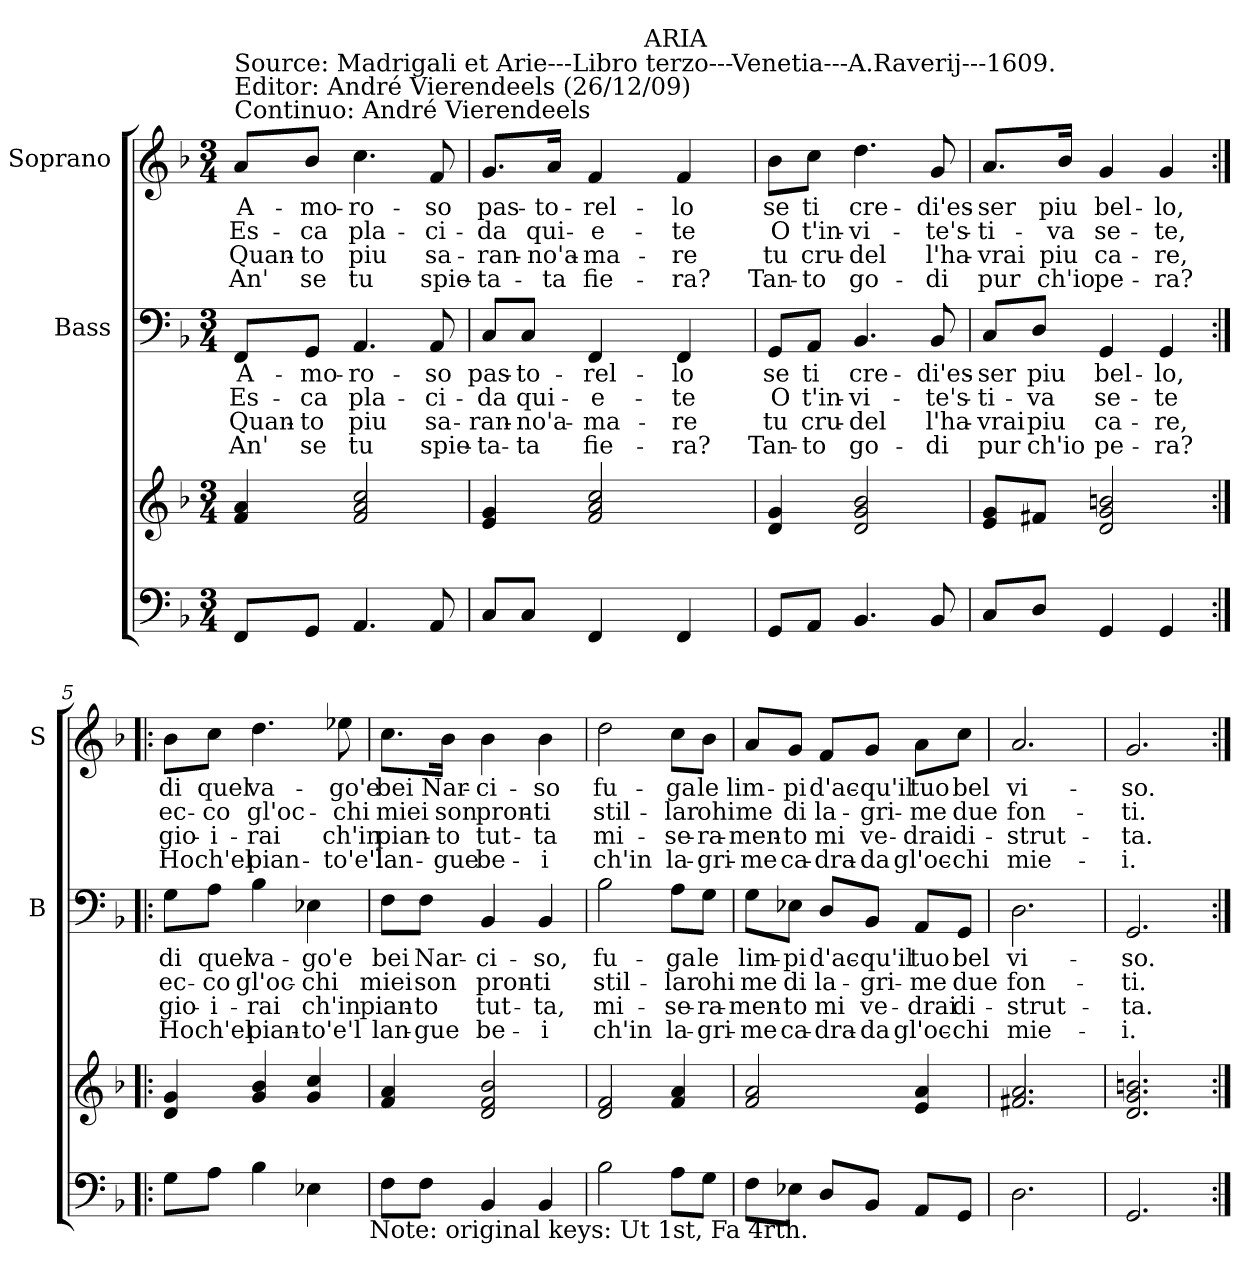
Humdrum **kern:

**kern	**kern	**kern	**text	**text	**text	**text	**kern	**text	**text	**text	**text
*part3	*part3	*part2	*part2	*part2	*part2	*part2	*part1	*part1	*part1	*part1	*part1
*staff4	*staff3	*staff2	*staff2	*staff2	*staff2	*staff2	*staff1	*staff1	*staff1	*staff1	*staff1
*	*	*I"Bass	*	*	*	*	*I"Soprano	*	*	*	*
*	*	*I'B	*	*	*	*	*I'S	*	*	*	*
*clefF4	*clefG2	*clefF4	*	*	*	*	*clefG2	*	*	*	*
*k[b-]	*k[b-]	*k[b-]	*	*	*	*	*k[b-]	*	*	*	*
*F:	*F:	*F:	*	*	*	*	*F:	*	*	*	*
*M3/4	*M3/4	*M3/4	*	*	*	*	*M3/4	*	*	*	*
=1	=1	=1	=1	=1	=1	=1	=1	=1	=1	=1	=1
!	!	!	!	!	!	!	!LO:TX:a:t=Source&colon; Madrigali et Arie---Libro terzo---Venetia---A.Raverij---1609.\nEditor&colon; André Vierendeels (26/12/09)\nContinuo&colon; André Vierendeels	!	!	!	!
8FF/L	4f/ 4a/	8FF/L	A-	Es-	Quan-	An'	8a/L	A-	Es-	Quan-	An'
8GG/J	.	8GG/J	-mo-	-ca	-to	se	8b-/J	-mo-	-ca	-to	se
4.AA/	2f/ 2a/ 2cc/	4.AA/	-ro-	pla-	piu	tu	4.cc\	-ro-	pla-	piu	tu
8AA/	.	8AA/	-so	-ci-	sa-	spie-	8f/	-so	-ci-	sa-	spie-
=2	=2	=2	=2	=2	=2	=2	=2	=2	=2	=2	=2
*	*	*	*	*	*	*	*^	*	*	*	*
8C/L	4e/ 4g/	8C/L	pas-	-da	-ran-	-ta-	8.g/L	4ryy	pas-	-da	-ran-	-ta-
8C/J	.	8C/J	-to-	qui-	-no'a-	-ta	.	.	.	.	.	.
.	.	.	.	.	.	.	16a/Jk	.	-to-	qui-	-no'a-	-ta
4FF/	2f/ 2a/ 2cc/	4FF/	-rel-	-e-	-ma-	fie-	4f/	8ryy	-rel-	-e-	-ma-	fie-
.	.	.	.	.	.	.	.	32ryy	.	.	.	.
!	!	!	!	!	!	!	!	!LO:TX:a:t=ARIA	!	!	!	!
.	.	.	.	.	.	.	.	4ryy	.	.	.	.
4FF/	.	4FF/	-lo	-te	-re	-ra?	4f/	.	-lo	-te	-re	-ra?
.	.	.	.	.	.	.	.	16.ryy	.	.	.	.
*	*	*	*	*	*	*	*v	*v	*	*	*	*
=3	=3	=3	=3	=3	=3	=3	=3	=3	=3	=3	=3
8GG/L	4d/ 4g/	8GG/L	se	O	tu	Tan-	8b-\L	se	O	tu	Tan-
8AA/J	.	8AA/J	ti	t'in-	cru-	-to	8cc\J	ti	t'in-	cru-	-to
4.BB-/	2d/ 2g/ 2b-/	4.BB-/	cre-	-vi-	-del	go-	4.dd\	cre-	-vi-	-del	go-
8BB-/	.	8BB-/	-di'es-	-te's-	l'ha-	-di	8g/	-di'es-	-te's-	l'ha-	-di
=4	=4	=4	=4	=4	=4	=4	=4	=4	=4	=4	=4
8C/L	8e/ 8g/L	8C/L	-ser	-ti-	-vrai	pur	8.a/L	-ser	-ti-	-vrai	pur
8D/J	8f#X/J	8D/J	piu	-va	piu	ch'io	.	.	.	.	.
.	.	.	.	.	.	.	16b-/Jk	piu	-va	piu	ch'io
4GG/	2d/ 2g/ 2bn/	4GG/	bel-	se-	ca-	pe-	4g/	bel-	se-	ca-	pe-
4GG/	.	4GG/	-lo,	-te	-re,	-ra?	4g/	-lo,	-te,	-re,	-ra?
!!LO:LB:g=z
=5:|!|:	=5:|!|:	=5:|!|:	=5:|!|:	=5:|!|:	=5:|!|:	=5:|!|:	=5:|!|:	=5:|!|:	=5:|!|:	=5:|!|:	=5:|!|:
8G\L	4d/ 4g/	8G\L	di	ec-	gio-	Ho	8b-\L	di	ec-	gio-	Ho
8A\J	.	8A\J	quel	-co	-i-	ch'el	8cc\J	quel	-co	-i-	ch'el
4B-\	4g/ 4b-/	4B-\	va-	gl'oc-	-rai	pian-	4.dd\	va-	gl'oc-	-rai	pian-
4E-X\	4g/ 4cc/	4E-X\	-go'e	-chi	ch'in	-to'e'l	.	.	.	.	.
.	.	.	.	.	.	.	8ee-X\	-go'e	-chi	ch'in	-to'e'l
!LO:TX:b:t=Note&colon; original keys&colon; Ut 1st, Fa 4rth.	!	!	!	!	!	!	!	!	!	!	!
=6	=6	=6	=6	=6	=6	=6	=6	=6	=6	=6	=6
8F\L	4f/ 4a/	8F\L	bei	miei	pian-	lan-	8.cc\L	bei	miei	pian-	lan-
8F\J	.	8F\J	Nar-	son	-to	-gue	.	.	.	.	.
.	.	.	.	.	.	.	16b-\Jk	Nar-	son	-to	-gue
4BB-/	2d/ 2f/ 2b-/	4BB-/	-ci-	pron-	tut-	be-	4b-\	-ci-	pron-	tut-	be-
4BB-/	.	4BB-/	-so,	-ti	-ta,	-i	4b-\	-so	-ti	-ta	-i
=7	=7	=7	=7	=7	=7	=7	=7	=7	=7	=7	=7
2B-\	2d/ 2f/	2B-\	fu-	stil-	mi-	ch'in	2dd\	fu-	stil-	mi-	ch'in
8A\L	4f/ 4a/	8A\L	-ga	-lar	-se-	la-	8cc\L	-ga	-lar	-se-	la-
8G\J	.	8G\J	le	ohi	-ra-	-gri-	8b-\J	le	ohi	-ra-	-gri-
=8	=8	=8	=8	=8	=8	=8	=8	=8	=8	=8	=8
8F\L	2f/ 2a/	8G\L	lim-	me	-men-	-me	8a/L	lim-	me	-men-	-me
8E-X\J	.	8E-X\J	-pi	di	-to	ca-	8g/J	-pi	di	-to	ca-
8D/L	.	8D/L	d'ac-	la-	mi	-dra-	8f/L	d'ac-	la-	mi	-dra-
8BB-/J	.	8BB-/J	-qu'il	-gri-	ve-	-da	8g/J	-qu'il	-gri-	ve-	-da
8AA/L	4e/ 4a/	8AA/L	tuo	-me	-drai	gl'oc-	8a\L	tuo	-me	-drai	gl'oc-
8GG/J	.	8GG/J	bel	due	di-	-chi	8cc\J	bel	due	di-	-chi
=9	=9	=9	=9	=9	=9	=9	=9	=9	=9	=9	=9
2.D\	2.f#X/ 2.a/	2.D\	vi-	fon-	-strut-	mie-	2.a/	vi-	fon-	-strut-	mie-
=10	=10	=10	=10	=10	=10	=10	=10	=10	=10	=10	=10
2.GG/	2.d/ 2.g/ 2.bn/	2.GG/	-so.	-ti.	-ta.	-i.	2.g/	-so.	-ti.	-ta.	-i.
=:|!	=:|!	=:|!	=:|!	=:|!	=:|!	=:|!	=:|!	=:|!	=:|!	=:|!	=:|!
*-	*-	*-	*-	*-	*-	*-	*-	*-	*-	*-	*-
